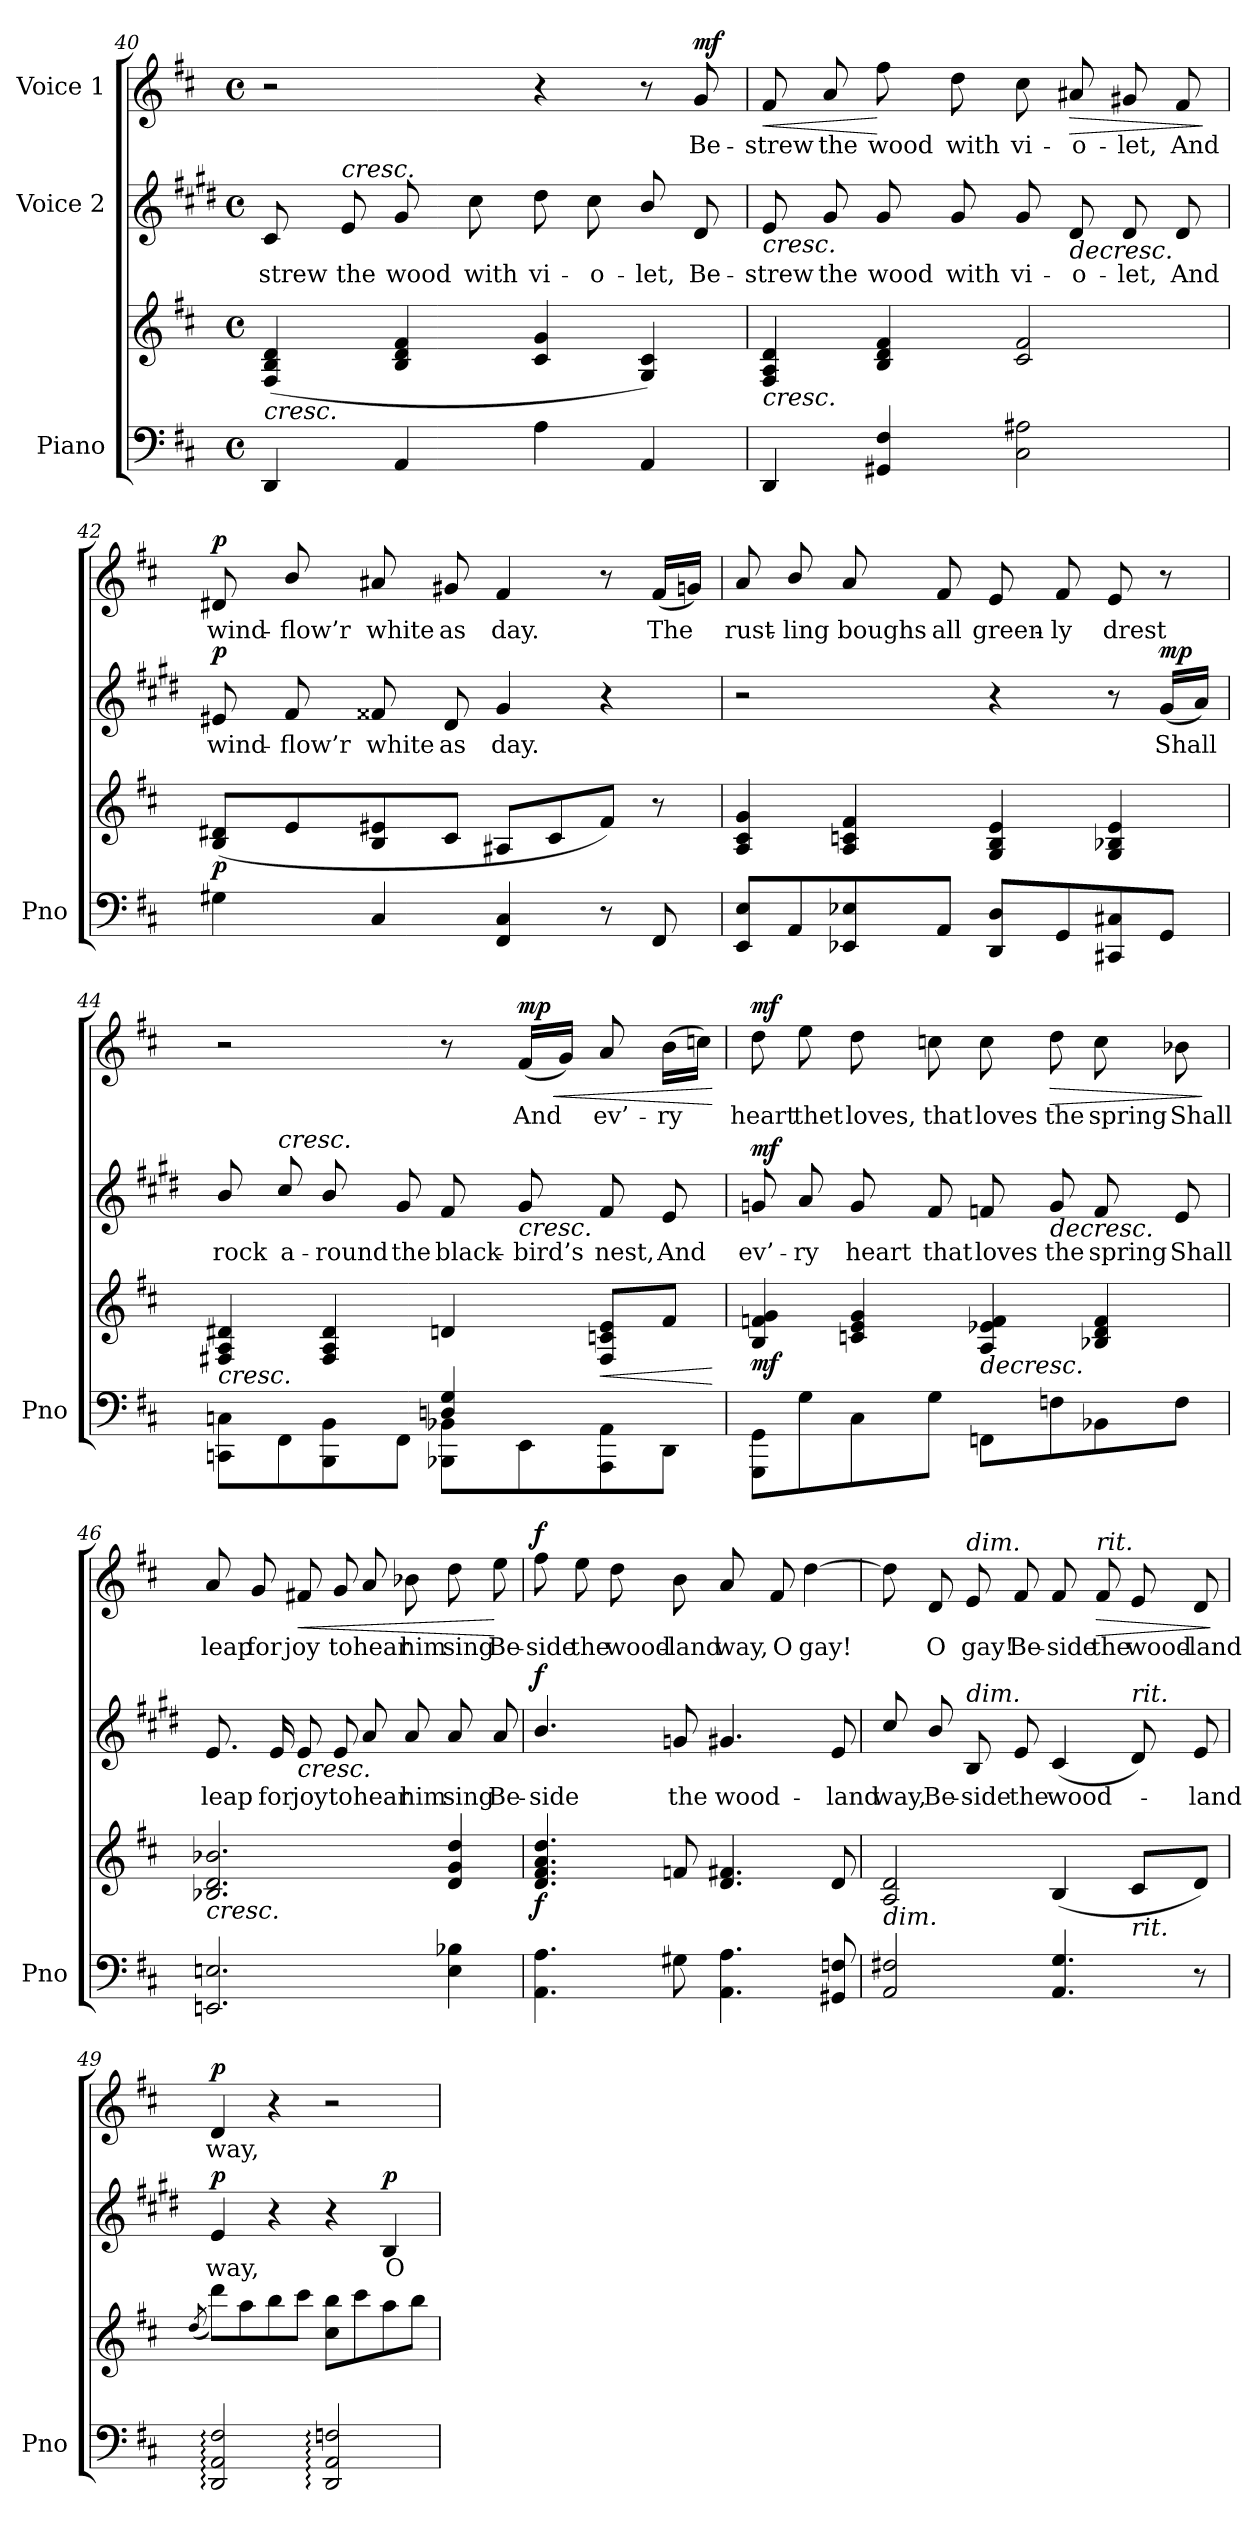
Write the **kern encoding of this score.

**kern	**kern	**dynam	**kern	**text	**dynam	**kern	**text	**dynam
*part3	*part3	*part3	*part2	*part2	*part2	*part1	*part1	*part1
*staff4	*staff3	*staff3/4	*staff2	*staff2	*staff2	*staff1	*staff1	*staff1
*I"Piano	*	*	*I"Voice 2	*	*	*I"Voice 1	*	*
*I'Pno	*	*	*	*	*	*	*	*
*clefF4	*clefG2	*	*clefG2	*	*	*clefG2	*	*
*	*	*	*ITrd1c2	*	*	*	*	*
*k[f#c#]	*k[f#c#]	*	*k[f#c#]	*	*	*k[f#c#]	*	*
*M4/4	*M4/4	*	*M4/4	*	*	*M4/4	*	*
*met(c)	*met(c)	*	*met(c)	*	*	*met(c)	*	*
=40	=40	=40	=40	=40	=40	=40	=40	=40
!	!LO:TX:b:i:t=cresc.	!	!	!	!	!	!	!
!	!	!	!	!LO:LY:b	!	!	!	!
4DD/	(<4F#/ 4B/ 4d/	.	8B/	-strew	.	2r	.	.
!	!	!	!LO:TX:a:i:t=cresc.	!	!	!	!	!
!	!	!	!	!LO:LY:b	!	!	!	!
.	.	.	8d/	the	.	.	.	.
!	!	!	!	!LO:LY:b	!	!	!	!
4AA/	4B/ 4d/ 4f#/	.	8f#/	wood	.	.	.	.
!	!	!	!	!LO:LY:b	!	!	!	!
.	.	.	8b\	with	.	.	.	.
!	!	!	!	!LO:LY:b	!	!	!	!
4A\	4c#/ 4g/	.	8cc#\	vi-	.	4r	.	.
!	!	!	!	!LO:LY:b	!	!	!	!
.	.	.	8b\	-o-	.	.	.	.
!	!	!	!	!LO:LY:b	!	!	!	!
4AA/	4G/ 4c#/)	.	8a/	-let,	.	8r	.	.
!	!	!	!	!LO:LY:b	!	!	!LO:LY:b	!LO:DY:a
.	.	.	8c#/	Be-	.	8g/	Be-	mf
!!LO:PB:g=z
=41	=41	=41	=41	=41	=41	=41	=41	=41
!	!	!LO:HP:b	!	!LO:LY:b	!LO:HP:b	!	!LO:LY:b	!LO:HP:b
4DD/	4F#/ 4A/ 4d/	<	8d/	-strew	<	8f#/	-strew	<
!	!	!	!	!LO:LY:b	!	!	!LO:LY:b	!
.	.	.	8f#/	the	.	8a/	the	.
!	!	!	!	!LO:LY:b	!	!	!LO:LY:b	!
4GG#X/ 4F#/	4B/ 4d/ 4f#/	.	8f#/	wood	.	8ff#\	wood	[
!	!	!	!	!LO:LY:b	!	!	!LO:LY:b	!
.	.	.	8f#/	with	.	8dd\	with	.
!	!	!	!	!LO:LY:b	!	!	!LO:LY:b	!
2C#\ 2A#X\	2c#/ 2f#/	.	8f#/	vi-	.	8cc#\	vi-	.
!	!	!	!	!LO:LY:b	!LO:HP:b	!	!LO:LY:b	!LO:HP:b
.	.	.	8c#/	-o-	>	8a#X/	-o-	>
!	!	!	!	!LO:LY:b	!	!	!LO:LY:b	!
.	.	.	8c#/	-let,	.	8g#X/	-let,	.
!	!	!	!	!LO:LY:b	!	!	!LO:LY:b	!
.	.	.	8c#/	And	.	8f#/	And	.
.	.	.	.	.	[	.	.	]
=42	=42	=42	=42	=42	=42	=42	=42	=42
!	!	!LO:DY:b	!	!LO:LY:b	!LO:DY:a	!	!LO:LY:b	!LO:DY:a
4G#X\	(<8B/ 8d#X/L	p	8d#X/	wind-	p	8d#X/	wind-	p
!	!	!	!	!LO:LY:b	!	!	!LO:LY:b	!
.	8e/	.	8e/	-flow’r	.	8b/	-flow’r	.
!	!	!	!	!LO:LY:b	!	!	!LO:LY:b	!
4C#/	8B/ 8e#X/	.	8e#X/	white	.	8a#X/	white	.
!	!	!	!	!LO:LY:b	!	!	!LO:LY:b	!
.	8c#/J	.	8c#/	as	.	8g#X/	as	.
!	!	!	!	!LO:LY:b	!	!	!LO:LY:b	!
4FF#/ 4C#/	8A#X/L	.	4f#/	day.	.	4f#/	day.	.
.	8c#/	.	.	.	.	.	.	.
8r	8f#/J)	.	4r	.	.	8r	.	.
!	!	!	!	!	!	!	!LO:LY:b	!
8FF#/	8r	.	.	.	.	(<16f#/LL	The	.
.	.	.	.	.	.	16gn/JJ)	.	.
!!LO:LB:g=z
=43	=43	=43	=43	=43	=43	=43	=43	=43
!	!	!LO:DY:b	!	!	!	!	!LO:LY:b	!
!	!	!LO:DY:n=1:b	!	!	!	!	!	!
8EE/ 8E/L	4A/ 4c#/ 4g/	p other-dynamics	2r	.	.	8a/	rust-	.
!	!	!	!	!	!	!	!LO:LY:b	!
8AA/	.	.	.	.	.	8b/	-ling	.
!	!	!	!	!	!	!	!LO:LY:b	!
8EE-X/ 8E-X/	4A/ 4cn/ 4f#/	.	.	.	.	8a/	boughs	.
!	!	!	!	!	!	!	!LO:LY:b	!
8AA/J	.	.	.	.	.	8f#/	all	.
!	!	!	!	!	!	!	!LO:LY:b	!
8DD/ 8D/L	4G/ 4B/ 4e/	.	4r	.	.	8e/	green-	.
!	!	!	!	!	!	!	!LO:LY:b	!
8GG/	.	.	.	.	.	8f#/	-ly	.
!	!	!	!	!	!	!	!LO:LY:b	!
8CC#X/ 8C#X/	4G/ 4B-X/ 4e/	.	8r	.	.	8e/	drest	.
!	!	!	!	!LO:LY:b	!LO:DY:a	!	!	!
8GG/J	.	.	(<16f#/LL	Shall	mp	8r	.	.
.	.	.	16g/JJ)	.	.	.	.	.
=44	=44	=44	=44	=44	=44	=44	=44	=44
*^	*	*	*	*	*	*	*	*
!	!	!LO:TX:b:i:t=cresc.	!	!	!	!	!	!	!
!	!	!	!	!	!LO:LY:b	!	!	!	!
2ryy	8CCn\ 8Cn\L	4F#X/ 4A/ 4d#X/	.	8a/	rock	.	2r	.	.
!	!	!	!	!LO:TX:a:i:t=cresc.	!	!	!	!	!
!	!	!	!	!	!LO:LY:b	!	!	!	!
.	8FF#\	.	.	8b/	a-	.	.	.	.
!	!	!	!	!	!LO:LY:b	!	!	!	!
.	8BBB\ 8BB\	4F#/ 4A/ 4d#/	.	8a/	-round	.	.	.	.
!	!	!	!	!	!LO:LY:b	!	!	!	!
.	8FF#\J	.	.	8f#/	the	.	.	.	.
!	!	!	!	!	!LO:LY:b	!	!	!	!
4Dn/ 4G/	8BBB-X\ 8BB-X\L	4dn/	.	8e/	black-	.	8r	.	.
!	!	!	!	!	!LO:LY:b	!LO:HP:b	!	!LO:LY:b	!LO:HP:b
!	!	!	!	!	!	!	!	!	!LO:DY:n=1:a
.	8EE\	.	.	8f#/	-bird’s	<	(<16f#/LL	And	< mp
.	.	.	.	.	.	.	16g/JJ)	.	.
!	!	!	!LO:HP:b	!	!LO:LY:b	!	!	!LO:LY:b	!
4ryy	8AAA\ 8AA\	8F#/ 8cn/ 8e/L	<	8e/	nest,	.	8a/	ev’-	.
!	!	!	!	!	!LO:LY:b	!	!	!LO:LY:b	!
.	8DD\J	8f#/J	.	8d/	And	.	(>16b\LL	-ry	.
.	.	.	.	.	.	.	16ccn\JJ)	.	.
*v	*v	*	*	*	*	*	*	*	*
.	.	[	.	.	]	.	.	[
!!LO:LB:g=z
=45	=45	=45	=45	=45	=45	=45	=45	=45
!	!	!LO:DY:b	!	!LO:LY:b	!LO:DY:a	!	!LO:LY:b	!LO:DY:a
8GGG\ 8GG\L	4B/ 4fn/ 4g/	mf	8fn/	ev’-	mf	8dd\	heart	mf
!	!	!	!	!LO:LY:b	!	!	!LO:LY:b	!
8G\	.	.	8g/	-ry	.	8ee\	thet	.
!	!	!	!	!LO:LY:b	!	!	!LO:LY:b	!
8C#\	4cn/ 4e/ 4g/	.	8f/	heart	.	8dd\	loves,	.
!	!	!	!	!LO:LY:b	!	!	!LO:LY:b	!
8G\J	.	.	8e/	that	.	8ccn\	that	.
!	!	!LO:HP:b	!	!LO:LY:b	!	!	!LO:LY:b	!
8FFn\L	4A/ 4e-X/ 4f/	>	8e-X/	loves	.	8cc\	loves	.
!	!	!	!	!LO:LY:b	!LO:HP:b	!	!LO:LY:b	!LO:HP:b
8Fn\	.	.	8f/	the	>	8dd\	the	>
!	!	!	!	!LO:LY:b	!	!	!LO:LY:b	!
8BB-X\	4B-X/ 4d/ 4f/	.	8e-/	spring	.	8cc\	spring	.
!	!	!	!	!LO:LY:b	!	!	!LO:LY:b	!
8F\J	.	.	8d/	Shall	.	8b-X\	Shall	.
.	.	[	.	.	[	.	.	]
=46	=46	=46	=46	=46	=46	=46	=46	=46
!	!	!LO:HP:b	!	!LO:LY:b	!	!	!LO:LY:b	!
2.EEn/ 2.En/	2.B-X/ 2.d/ 2.b-X/	<	8.d/	leap	.	8a/	leap	.
!	!	!	!	!	!	!	!LO:LY:b	!
.	.	.	.	.	.	8g/	for	.
!	!	!	!	!LO:LY:b	!	!	!	!
.	.	.	16d/	for	.	.	.	.
!	!	!	!	!LO:LY:b	!LO:HP:b	!	!LO:LY:b	!LO:HP:b
.	.	.	8d/	joy	<	8f#X/	joy	<
!	!	!	!	!LO:LY:b	!	!	!LO:LY:b	!
.	.	.	8d/	to	.	8g/	to	.
!	!	!	!	!LO:LY:b	!	!	!LO:LY:b	!
.	.	.	8g/	hear	.	8a/	hear	.
!	!	!	!	!LO:LY:b	!	!	!LO:LY:b	!
.	.	.	8g/	him	.	8b-X\	him	.
!	!	!	!	!LO:LY:b	!	!	!LO:LY:b	!
4E\ 4B-X\	4d/ 4g/ 4dd/	]	8g/	sing	.	8dd\	sing	.
!	!	!	!	!LO:LY:b	!	!	!LO:LY:b	!
.	.	.	8g/	Be-	]	8ee\	Be-	[
!!LO:PB:g=z
=47	=47	=47	=47	=47	=47	=47	=47	=47
!	!	!LO:DY:b	!	!LO:LY:b	!LO:DY:a	!	!LO:LY:b	!LO:DY:a
4.AA\ 4.A\	4.d/ 4.f#/ 4.a/ 4.dd/	f	4.a/	-side	f	8ff#\	-side	f
!	!	!	!	!	!	!	!LO:LY:b	!
.	.	.	.	.	.	8ee\	the	.
!	!	!	!	!	!	!	!LO:LY:b	!
.	.	.	.	.	.	8dd\	wood-	.
!	!	!	!	!LO:LY:b	!	!	!LO:LY:b	!
8G#X\	8fn/	.	8fn/	the	.	8b\	-land	.
!	!	!	!	!LO:LY:b	!	!	!LO:LY:b	!
4.AA\ 4.A\	4.d/ 4.f#X/	.	4.f#X/	wood-	.	8a/	way,	.
!	!	!	!	!	!	!	!LO:LY:b	!
.	.	.	.	.	.	8f#/	O	.
!	!	!	!	!	!	!	!LO:LY:b	!
.	.	.	.	.	.	[4dd\	gay!	.
!	!	!	!	!LO:LY:b	!	!	!	!
8GG#X/ 8Fn/	8d/	.	8d/	-land	.	.	.	.
=48	=48	=48	=48	=48	=48	=48	=48	=48
!	!LO:TX:b:i:t=dim.	!	!	!	!	!	!	!
!	!	!	!	!LO:LY:b	!	!	!	!
2AA/ 2F#X/	2A/ 2d/	.	8b/	way,	.	8dd\]	.	.
!	!	!	!	!LO:LY:b	!	!	!LO:LY:b	!
.	.	.	8a/	Be-	.	8d/	O	.
!	!	!	!	!	!	!LO:TX:a:i:t=dim.	!	!
!	!	!	!LO:TX:a:i:t=dim.	!	!	!	!	!
!	!	!	!	!LO:LY:b	!	!	!LO:LY:b	!
.	.	.	8A/	-side	.	8e/	gay!	.
!	!	!	!	!LO:LY:b	!	!	!LO:LY:b	!
.	.	.	8d/	the	.	8f#/	Be-	.
!	!	!	!	!LO:LY:b	!	!	!LO:LY:b	!
4.AA/ 4.G/	(<4B/	.	(<4B/	wood-	.	8f#/	-side	.
!	!	!	!	!	!	!LO:TX:a:i:t=rit.	!	!
!	!	!	!	!	!	!	!LO:LY:b	!LO:HP:b
.	.	.	.	.	.	8f#/	the	>
!	!	!	!LO:TX:a:i:t=rit.	!	!	!	!	!
!	!LO:TX:b:i:t=rit.	!	!	!	!	!	!	!
!	!	!	!	!	!	!	!LO:LY:b	!
.	8c#/L	.	8c#/)	.	.	8e/	wood-	.
!	!	!	!	!LO:LY:b	!	!	!LO:LY:b	!
8r	8d/J)	.	8d/	-land	.	8d/	-land	.
.	.	[	.	.	[	.	.	]
!!LO:LB:g=z
=49	=49	=49	=49	=49	=49	=49	=49	=49
.	(<8qdd/	.	.	.	.	.	.	.
!	!	!LO:DY:b	!	!LO:LY:b	!	!	!LO:LY:b	!
!	!	!LO:DY:n=1:b	!	!	!LO:DY:a	!	!	!LO:DY:a
2DD/: 2AA/: 2F#/:	8ddd\L)	p other-dynamics	4d/	way,	p	4d/	way,	p
.	8aa\	.	.	.	.	.	.	.
.	8bb\	.	4r	.	.	4r	.	.
.	8ccc#\J	.	.	.	.	.	.	.
2DD/: 2AA/: 2Fn/:	8cc#\ 8bb\L	.	4r	.	.	2r	.	.
.	8ccc#\	.	.	.	.	.	.	.
!	!	!	!	!LO:LY:b	!LO:DY:a	!	!	!
.	8aa\	.	4A/	O	p	.	.	.
.	8bb\J	.	.	.	.	.	.	.
=	=	=	=	=	=	=	=	=
*-	*-	*-	*-	*-	*-	*-	*-	*-
